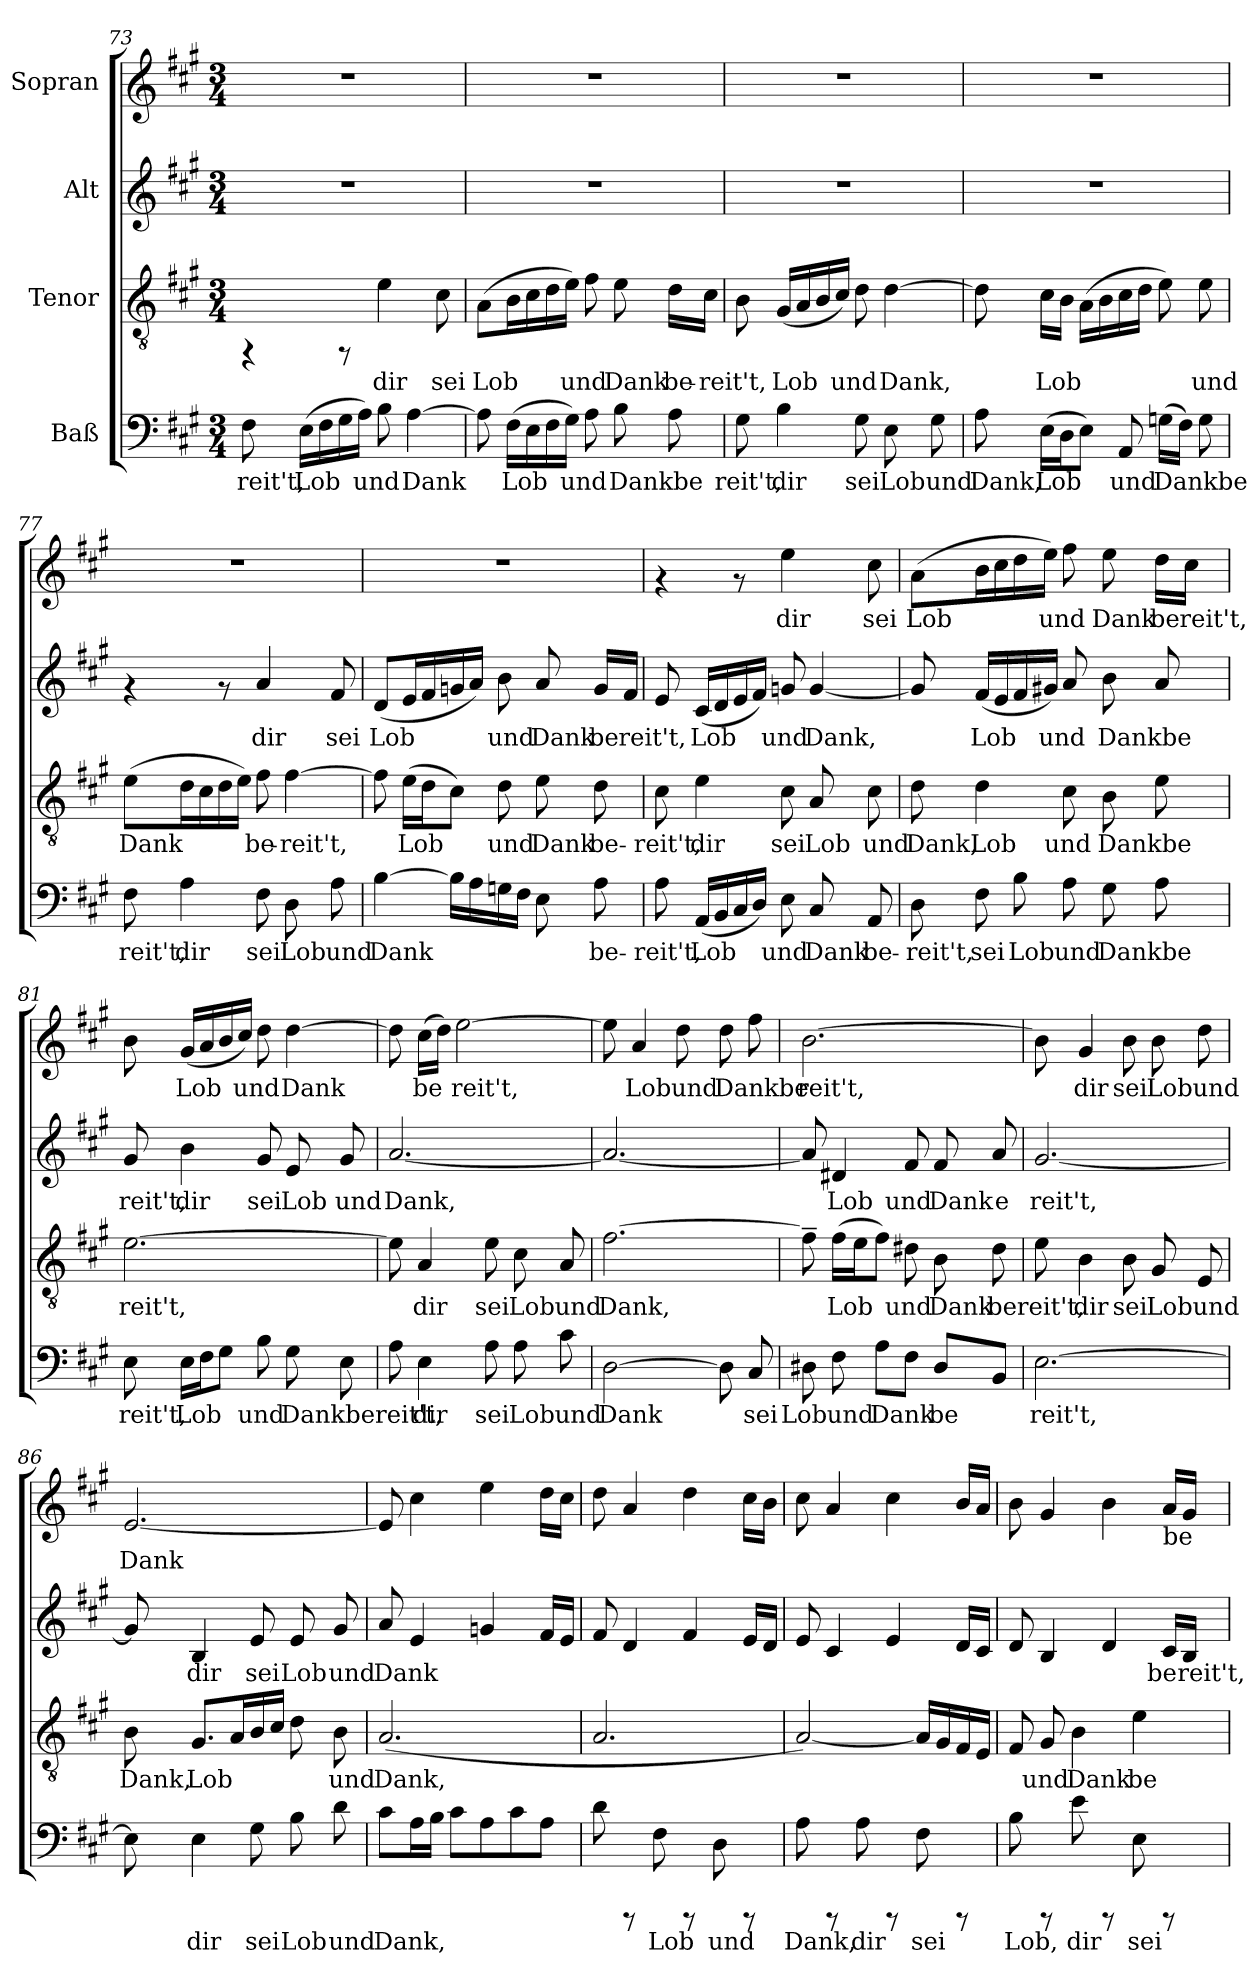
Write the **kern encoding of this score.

**kern	**text	**kern	**text	**kern	**text	**kern	**text
*part4	*part4	*part3	*part3	*part2	*part2	*part1	*part1
*staff4	*staff4	*staff3	*staff3	*staff2	*staff2	*staff1	*staff1
*I"Baß	*	*I"Tenor	*	*I"Alt	*	*I"Sopran	*
!!LO:LB:g=z
*clefF4	*	*clefGv2	*	*clefG2	*	*clefG2	*
*k[f#c#g#]	*	*k[f#c#g#]	*	*k[f#c#g#]	*	*k[f#c#g#]	*
*A:	*	*A:	*	*A:	*	*A:	*
*M3/4	*	*M3/4	*	*M3/4	*	*M3/4	*
=73	=73	=73	=73	=73	=73	=73	=73
!	!LO:LY:b	!	!	!	!	!	!
8F#\	-reit't,	4rFF	.	2.r	.	2.r	.
!	!LO:LY:b	!	!	!	!	!	!
(>16E\L	Lob	.	.	.	.	.	.
!	!LO:LY:b	!	!	!	!	!	!
16F#\	.	.	.	.	.	.	.
!	!LO:LY:b	!	!	!	!	!	!
16G#\	.	8rFF	.	.	.	.	.
!	!LO:LY:b	!	!	!	!	!	!
16A\J)	und	.	.	.	.	.	.
!	!LO:LY:b	!	!LO:LY:b	!	!	!	!
8B\	.	4e\	dir	.	.	.	.
!	!LO:LY:b	!	!	!	!	!	!
[>4A\	Dank	.	.	.	.	.	.
!	!	!	!LO:LY:b	!	!	!	!
.	.	8c#\	sei	.	.	.	.
=74	=74	=74	=74	=74	=74	=74	=74
!	!LO:LY:b	!	!LO:LY:b	!	!	!	!
8A\]	.	(>8A\L	Lob	2.r	.	2.r	.
!	!LO:LY:b	!	!LO:LY:b	!	!	!	!
(>16F#\L	Lob	16B\	.	.	.	.	.
!	!LO:LY:b	!	!LO:LY:b	!	!	!	!
16E\	.	16c#\	.	.	.	.	.
!	!LO:LY:b	!	!LO:LY:b	!	!	!	!
16F#\	.	16d\	.	.	.	.	.
!	!LO:LY:b	!	!LO:LY:b	!	!	!	!
16G#\J)	und	16e\J)	und	.	.	.	.
!	!LO:LY:b	!	!LO:LY:b	!	!	!	!
8A\	.	8f#\	.	.	.	.	.
!	!LO:LY:b	!	!LO:LY:b	!	!	!	!
8B\	Dankbe-	8e\	Dank	.	.	.	.
!	!LO:LY:b	!	!LO:LY:b	!	!	!	!
8A\	--	16d\L	be-	.	.	.	.
!	!	!	!LO:LY:b	!	!	!	!
.	.	16c#\J	-reit't,	.	.	.	.
=75	=75	=75	=75	=75	=75	=75	=75
!	!LO:LY:b	!	!LO:LY:b	!	!	!	!
8G#\	-reit't,	8B\	.	2.r	.	2.r	.
!	!LO:LY:b	!	!LO:LY:b	!	!	!	!
4B\	dir	(<16G#/L	Lob	.	.	.	.
!	!	!	!LO:LY:b	!	!	!	!
.	.	16A/	.	.	.	.	.
!	!	!	!LO:LY:b	!	!	!	!
.	.	16B/	.	.	.	.	.
!	!	!	!LO:LY:b	!	!	!	!
.	.	16c#/J)	und	.	.	.	.
!	!LO:LY:b	!	!LO:LY:b	!	!	!	!
8G#\	sei	8d\	.	.	.	.	.
!	!LO:LY:b	!	!LO:LY:b	!	!	!	!
8E\	Lob	[>4d\	Dank,	.	.	.	.
!	!LO:LY:b	!	!	!	!	!	!
8G#\	und	.	.	.	.	.	.
=76	=76	=76	=76	=76	=76	=76	=76
!	!LO:LY:b	!	!LO:LY:b	!	!	!	!
8A\	Dank,	8d\]	.	2.r	.	2.r	.
!	!LO:LY:b	!	!LO:LY:b	!	!	!	!
(>16E\L	Lob	16c#\L	Lob	.	.	.	.
!	!LO:LY:b	!	!LO:LY:b	!	!	!	!
16D\	.	16B\J	.	.	.	.	.
!	!LO:LY:b	!	!LO:LY:b	!	!	!	!
8E\J)	.	(>16A\L	.	.	.	.	.
!	!	!	!LO:LY:b	!	!	!	!
.	.	16B\	.	.	.	.	.
!	!LO:LY:b	!	!LO:LY:b	!	!	!	!
8AA/	und	16c#\	.	.	.	.	.
!	!	!	!LO:LY:b	!	!	!	!
.	.	16d\J	.	.	.	.	.
!	!LO:LY:b	!	!LO:LY:b	!	!	!	!
(>16Gn\L	Dankbe-	8e\)	.	.	.	.	.
!	!LO:LY:b	!	!	!	!	!	!
16F#\J)	--	.	.	.	.	.	.
!	!LO:LY:b	!	!LO:LY:b	!	!	!	!
8G\	--	8e\	und	.	.	.	.
!!LO:PB:g=z
=77	=77	=77	=77	=77	=77	=77	=77
!	!LO:LY:b	!	!LO:LY:b	!	!	!	!
8F#\	-reit't,	(>8e\L	Dank	4rf	.	2.r	.
!	!LO:LY:b	!	!LO:LY:b	!	!	!	!
4A\	dir	16d\	.	.	.	.	.
!	!	!	!LO:LY:b	!	!	!	!
.	.	16c#\	.	.	.	.	.
!	!	!	!LO:LY:b	!	!	!	!
.	.	16d\	.	8rf	.	.	.
!	!	!	!LO:LY:b	!	!	!	!
.	.	16e\J)	.	.	.	.	.
!	!LO:LY:b	!	!LO:LY:b	!	!LO:LY:b	!	!
8F#\	sei	8f#\	be-	4a/	dir	.	.
!	!LO:LY:b	!	!LO:LY:b	!	!	!	!
8D\	Lob	[>4f#\	-reit't,	.	.	.	.
!	!LO:LY:b	!	!	!	!LO:LY:b	!	!
8A\	und	.	.	8f#/	sei	.	.
=78	=78	=78	=78	=78	=78	=78	=78
!	!LO:LY:b	!	!LO:LY:b	!	!LO:LY:b	!	!
[>4B\	Dank	8f#\]	.	(<8d/L	Lob	2.r	.
!	!	!	!LO:LY:b	!	!LO:LY:b	!	!
.	.	(>16e\L	Lob	16e/	.	.	.
!	!	!	!LO:LY:b	!	!LO:LY:b	!	!
.	.	16d\	.	16f#/	.	.	.
!	!LO:LY:b	!	!LO:LY:b	!	!LO:LY:b	!	!
16B\L]	.	8c#\J)	.	16gn/	.	.	.
!	!LO:LY:b	!	!	!	!LO:LY:b	!	!
16A\	.	.	.	16a/J)	.	.	.
!	!LO:LY:b	!	!LO:LY:b	!	!LO:LY:b	!	!
16Gn\	.	8d\	und	8b\	und	.	.
!	!LO:LY:b	!	!	!	!	!	!
16F#\J	.	.	.	.	.	.	.
!	!LO:LY:b	!	!LO:LY:b	!	!LO:LY:b	!	!
8E\	.	8e\	Dank	8a/	Dank	.	.
!	!LO:LY:b	!	!LO:LY:b	!	!LO:LY:b	!	!
8A\	be-	8d\	be-	16g/L	be	.	.
!	!	!	!	!	!LO:LY:b	!	!
.	.	.	.	16f#/J	reit't,	.	.
=79	=79	=79	=79	=79	=79	=79	=79
!	!LO:LY:b	!	!LO:LY:b	!	!LO:LY:b	!	!
8A\	-reit't,	8c#\	-reit't,	8e/	.	4rf	.
!	!LO:LY:b	!	!LO:LY:b	!	!LO:LY:b	!	!
(<16AA/L	Lob	4e\	dir	(<16c#/L	Lob	.	.
!	!LO:LY:b	!	!	!	!LO:LY:b	!	!
16BB/	.	.	.	16d/	.	.	.
!	!LO:LY:b	!	!	!	!LO:LY:b	!	!
16C#/	.	.	.	16e/	.	8rf	.
!	!LO:LY:b	!	!	!	!LO:LY:b	!	!
16D/J)	.	.	.	16f#/J)	.	.	.
!	!LO:LY:b	!	!LO:LY:b	!	!LO:LY:b	!	!LO:LY:b
8E\	und	8c#\	sei	8gn/	und	4ee\	dir
!	!LO:LY:b	!	!LO:LY:b	!	!LO:LY:b	!	!
8C#/	Dank	8A/	Lob	[>4g/	Dank,	.	.
!	!LO:LY:b	!	!LO:LY:b	!	!	!	!LO:LY:b
8AA/	be-	8c#\	und	.	.	8cc#\	sei
!!LO:PB:g=z
=80	=80	=80	=80	=80	=80	=80	=80
!	!LO:LY:b	!	!LO:LY:b	!	!LO:LY:b	!	!LO:LY:b
8D\	-reit't,	8d\	Dank,	8gn/]	.	(>8a\L	Lob
!	!LO:LY:b	!	!LO:LY:b	!	!LO:LY:b	!	!LO:LY:b
8F#\	sei	4d\	Lob	(<16f#/L	Lob	16b\	.
!	!	!	!	!	!LO:LY:b	!	!LO:LY:b
.	.	.	.	16e/	.	16cc#\	.
!	!LO:LY:b	!	!	!	!LO:LY:b	!	!LO:LY:b
8B\	Lob	.	.	16f#/	.	16dd\	.
!	!	!	!	!	!LO:LY:b	!	!LO:LY:b
.	.	.	.	16g#X/J)	und	16ee\J)	und
!	!LO:LY:b	!	!LO:LY:b	!	!LO:LY:b	!	!LO:LY:b
8A\	und	8c#\	und	8a/	.	8ff#\	.
!	!LO:LY:b	!	!LO:LY:b	!	!LO:LY:b	!	!LO:LY:b
8G#\	Dankbe-	8B\	Dankbe	8b\	Dankbe	8ee\	Dank
!	!LO:LY:b	!	!LO:LY:b	!	!LO:LY:b	!	!LO:LY:b
8A\	--	8e\	.	8a/	.	16dd\L	be
!	!	!	!	!	!	!	!LO:LY:b
.	.	.	.	.	.	16cc#\J	reit't,
=81	=81	=81	=81	=81	=81	=81	=81
!	!LO:LY:b	!	!LO:LY:b	!	!LO:LY:b	!	!LO:LY:b
8E\	-reit't,	[>2.e\	reit't,	8g#/	reit't,	8b\	.
!	!LO:LY:b	!	!	!	!LO:LY:b	!	!LO:LY:b
16E\L	Lob	.	.	4b\	dir	(<16g#/L	Lob
!	!LO:LY:b	!	!	!	!	!	!LO:LY:b
16F#\	.	.	.	.	.	16a/	.
!	!LO:LY:b	!	!	!	!	!	!LO:LY:b
8G#\J	.	.	.	.	.	16b/	.
!	!	!	!	!	!	!	!LO:LY:b
.	.	.	.	.	.	16cc#/J)	und
!	!LO:LY:b	!	!	!	!LO:LY:b	!	!LO:LY:b
8B\	und	.	.	8g#/	sei	8dd\	.
!	!LO:LY:b	!	!	!	!LO:LY:b	!	!LO:LY:b
8G#\	Dankbereit't,	.	.	8e/	Lob	[>4dd\	Dank
!	!LO:LY:b	!	!	!	!LO:LY:b	!	!
8E\	.	.	.	8g#/	und	.	.
=82	=82	=82	=82	=82	=82	=82	=82
!	!LO:LY:b	!	!LO:LY:b	!	!LO:LY:b	!	!LO:LY:b
8A\	.	8e\]	.	[<2.a/	Dank,	8dd\]	.
!	!LO:LY:b	!	!LO:LY:b	!	!	!	!LO:LY:b
4E\	dir	4A/	dir	.	.	(>16cc#\L	be
!	!	!	!	!	!	!	!LO:LY:b
.	.	.	.	.	.	16dd\J)	.
!	!	!	!	!	!	!	!LO:LY:b
.	.	.	.	.	.	[>2ee\	reit't,
!	!LO:LY:b	!	!LO:LY:b	!	!	!	!
8A\	sei	8e\	sei	.	.	.	.
!	!LO:LY:b	!	!LO:LY:b	!	!	!	!
8A\	Lob	8c#\	Lob	.	.	.	.
!	!LO:LY:b	!	!LO:LY:b	!	!	!	!
8c#\	und	8A/	und	.	.	.	.
=83	=83	=83	=83	=83	=83	=83	=83
!	!LO:LY:b	!	!LO:LY:b	!	!LO:LY:b	!	!LO:LY:b
[>2D\	Dank	[<2.f#\	Dank,	2.a/_<	.	8ee\]	.
!	!	!	!	!	!	!	!LO:LY:b
.	.	.	.	.	.	4a/	Lob
!	!	!	!	!	!	!	!LO:LY:b
.	.	.	.	.	.	8dd\	und
!	!LO:LY:b	!	!	!	!	!	!LO:LY:b
8D\]	.	.	.	.	.	8dd\	Dankbe
!	!LO:LY:b	!	!	!	!	!	!LO:LY:b
8C#/	sei	.	.	.	.	8ff#\	.
!!LO:LB:g=z
=84	=84	=84	=84	=84	=84	=84	=84
!	!LO:LY:b	!	!LO:LY:b	!	!LO:LY:b	!	!LO:LY:b
8D#X\	Lob	8f#~>\]	.	8a/]	.	[>2.b\	reit't,
!	!LO:LY:b	!	!LO:LY:b	!	!LO:LY:b	!	!
8F#\	und	(>16f#\L	Lob	4d#X/	Lob	.	.
!	!	!	!LO:LY:b	!	!	!	!
.	.	16e\	.	.	.	.	.
!	!LO:LY:b	!	!LO:LY:b	!	!	!	!
8A\L	Dank	8f#\J)	.	.	.	.	.
!	!LO:LY:b	!	!LO:LY:b	!	!LO:LY:b	!	!
8F#\J	.	8d#X\	und	8f#/	und	.	.
!	!LO:LY:b	!	!LO:LY:b	!	!LO:LY:b	!	!
8D#/L	be-	8B\	Dank	8f#/	Dank	.	.
!	!LO:LY:b	!	!LO:LY:b	!	!LO:LY:b	!	!
8BB/J	--	8d#\	be	8a/	e	.	.
=85	=85	=85	=85	=85	=85	=85	=85
!	!LO:LY:b	!	!LO:LY:b	!	!LO:LY:b	!	!LO:LY:b
[>2.E\	-reit't,	8e\	reit't,	[<2.g#/	reit't,	8b\]	.
!	!	!	!LO:LY:b	!	!	!	!LO:LY:b
.	.	4B\	dir	.	.	4g#/	dir
!	!	!	!LO:LY:b	!	!	!	!LO:LY:b
.	.	8B\	sei	.	.	8b\	sei
!	!	!	!LO:LY:b	!	!	!	!LO:LY:b
.	.	8G#/	Lob	.	.	8b\	Lob
!	!	!	!LO:LY:b	!	!	!	!LO:LY:b
.	.	8E/	und	.	.	8dd\	und
=86	=86	=86	=86	=86	=86	=86	=86
!	!LO:LY:b	!	!LO:LY:b	!	!LO:LY:b	!	!LO:LY:b
8E\]	.	8B\	Dank,	8g#/]	.	[<2.e/	Dank
!	!LO:LY:b	!	!LO:LY:b	!	!LO:LY:b	!	!
4E\	dir	8.G#/L	Lob	4B/	dir	.	.
!	!	!	!LO:LY:b	!	!	!	!
.	.	16A/	.	.	.	.	.
!	!LO:LY:b	!	!LO:LY:b	!	!LO:LY:b	!	!
8G#\	sei	16B/	.	8e/	sei	.	.
!	!	!	!LO:LY:b	!	!	!	!
.	.	16c#/J	.	.	.	.	.
!	!LO:LY:b	!	!LO:LY:b	!	!LO:LY:b	!	!
8B\	Lob	8d\	.	8e/	Lob	.	.
!	!LO:LY:b	!	!LO:LY:b	!	!LO:LY:b	!	!
8d\	und	8B\	und	8g#/	und	.	.
=87	=87	=87	=87	=87	=87	=87	=87
!	!LO:LY:b	!	!LO:LY:b	!	!LO:LY:b	!	!LO:LY:b
8c#\L	Dank,	(<2.A/	Dank,	8a/	Dank	8e/]	.
!	!LO:LY:b	!	!	!	!LO:LY:b	!	!LO:LY:b
16A\	.	.	.	4e/	.	4cc#\	.
!	!LO:LY:b	!	!	!	!	!	!
16B\J	.	.	.	.	.	.	.
!	!LO:LY:b	!	!	!	!	!	!
8c#\L	.	.	.	.	.	.	.
!	!LO:LY:b	!	!	!	!LO:LY:b	!	!LO:LY:b
8A\	.	.	.	4gn/	.	4ee\	.
!	!LO:LY:b	!	!	!	!	!	!
8c#\	.	.	.	.	.	.	.
!	!LO:LY:b	!	!	!	!LO:LY:b	!	!LO:LY:b
8A\J	.	.	.	16f#/L	.	16dd\L	.
!	!	!	!	!	!LO:LY:b	!	!LO:LY:b
.	.	.	.	16e/J	.	16cc#\J	.
!!LO:PB:g=z
=88	=88	=88	=88	=88	=88	=88	=88
!	!LO:LY:b	!	!LO:LY:b	!	!LO:LY:b	!	!LO:LY:b
8d\	.	2.A/	.	8f#/	.	8dd\	.
!	!	!	!	!	!LO:LY:b	!	!LO:LY:b
8rCCC	.	.	.	4d/	.	4a/	.
!	!LO:LY:b	!	!	!	!	!	!
8F#\	Lob	.	.	.	.	.	.
!	!	!	!	!	!LO:LY:b	!	!LO:LY:b
8rCCC	.	.	.	4f#/	.	4dd\	.
!	!LO:LY:b	!	!	!	!	!	!
8D\	und	.	.	.	.	.	.
!	!	!	!	!	!LO:LY:b	!	!LO:LY:b
8rCCC	.	.	.	16e/L	.	16cc#\L	.
!	!	!	!	!	!LO:LY:b	!	!LO:LY:b
.	.	.	.	16d/J	.	16b\J	.
=89	=89	=89	=89	=89	=89	=89	=89
!	!LO:LY:b	!	!LO:LY:b	!	!LO:LY:b	!	!LO:LY:b
8A\	Dank,	[<2A/)	.	8e/	.	8cc#\	.
!	!	!	!	!	!LO:LY:b	!	!LO:LY:b
8rCCC	.	.	.	4c#/	.	4a/	.
!	!LO:LY:b	!	!	!	!	!	!
8A\	dir	.	.	.	.	.	.
!	!	!	!	!	!LO:LY:b	!	!LO:LY:b
8rCCC	.	.	.	4e/	.	4cc#\	.
!	!LO:LY:b	!	!LO:LY:b	!	!	!	!
8F#\	sei	16A/L]	.	.	.	.	.
!	!	!	!LO:LY:b	!	!	!	!
.	.	16G#/	.	.	.	.	.
!	!	!	!LO:LY:b	!	!LO:LY:b	!	!LO:LY:b
8rCCC	.	16F#/	.	16d/L	.	16b/L	.
!	!	!	!LO:LY:b	!	!LO:LY:b	!	!LO:LY:b
.	.	16E/J	.	16c#/J	.	16a/J	.
=90	=90	=90	=90	=90	=90	=90	=90
!	!LO:LY:b	!	!LO:LY:b	!	!LO:LY:b	!	!LO:LY:b
8B\	Lob,	8F#/	.	8d/	.	8b\	.
!	!	!	!LO:LY:b	!	!LO:LY:b	!	!LO:LY:b
8rCCC	.	8G#/	und	4B/	.	4g#/	.
!	!LO:LY:b	!	!LO:LY:b	!	!	!	!
8e\	dir	4B\	Dank	.	.	.	.
!	!	!	!	!	!LO:LY:b	!	!LO:LY:b
8rCCC	.	.	.	4d/	.	4b\	.
!	!LO:LY:b	!	!LO:LY:b	!	!	!	!
8E\	sei	4e\	be	.	.	.	.
!	!	!	!	!	!	!LO:TX:b:t=be	!
!	!	!	!	!	!LO:LY:b	!	!LO:LY:b
8rCCC	.	.	.	16c#/L	be	16a/L	.
!	!	!	!	!	!LO:LY:b	!	!LO:LY:b
.	.	.	.	16B/J	reit't,	16g#/J	.
=	=	=	=	=	=	=	=
*-	*-	*-	*-	*-	*-	*-	*-
